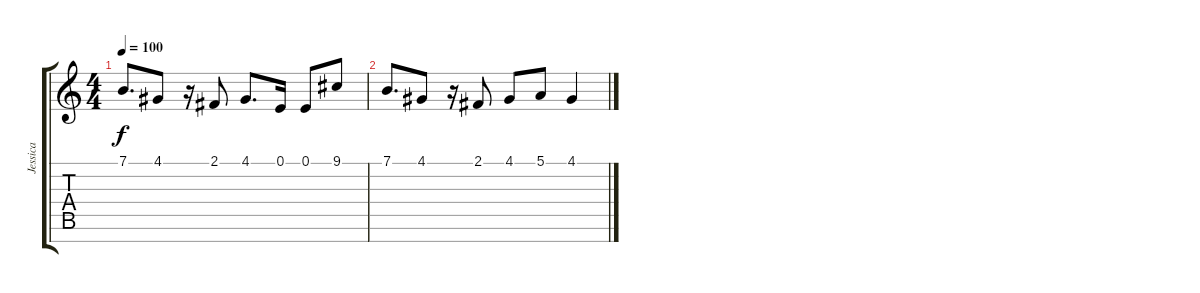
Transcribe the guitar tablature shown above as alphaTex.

\track ("Jessica" "Jessica") {instrument oboe}
\staff {score tabs}
\tuning (E4 B3 G3 D3 A2 E2 B1) {hide}
\ts (4 4)
\tempo 100
\clef g2
\ks c
7.1.8{d dy f} 4.1.8 r.16 2.1.8 4.1.8{d} 0.1.16 0.1.8 9.1.8 |
7.1.8{d} 4.1.8 r.16 2.1.8 4.1.8 5.1.8 4.1.4
